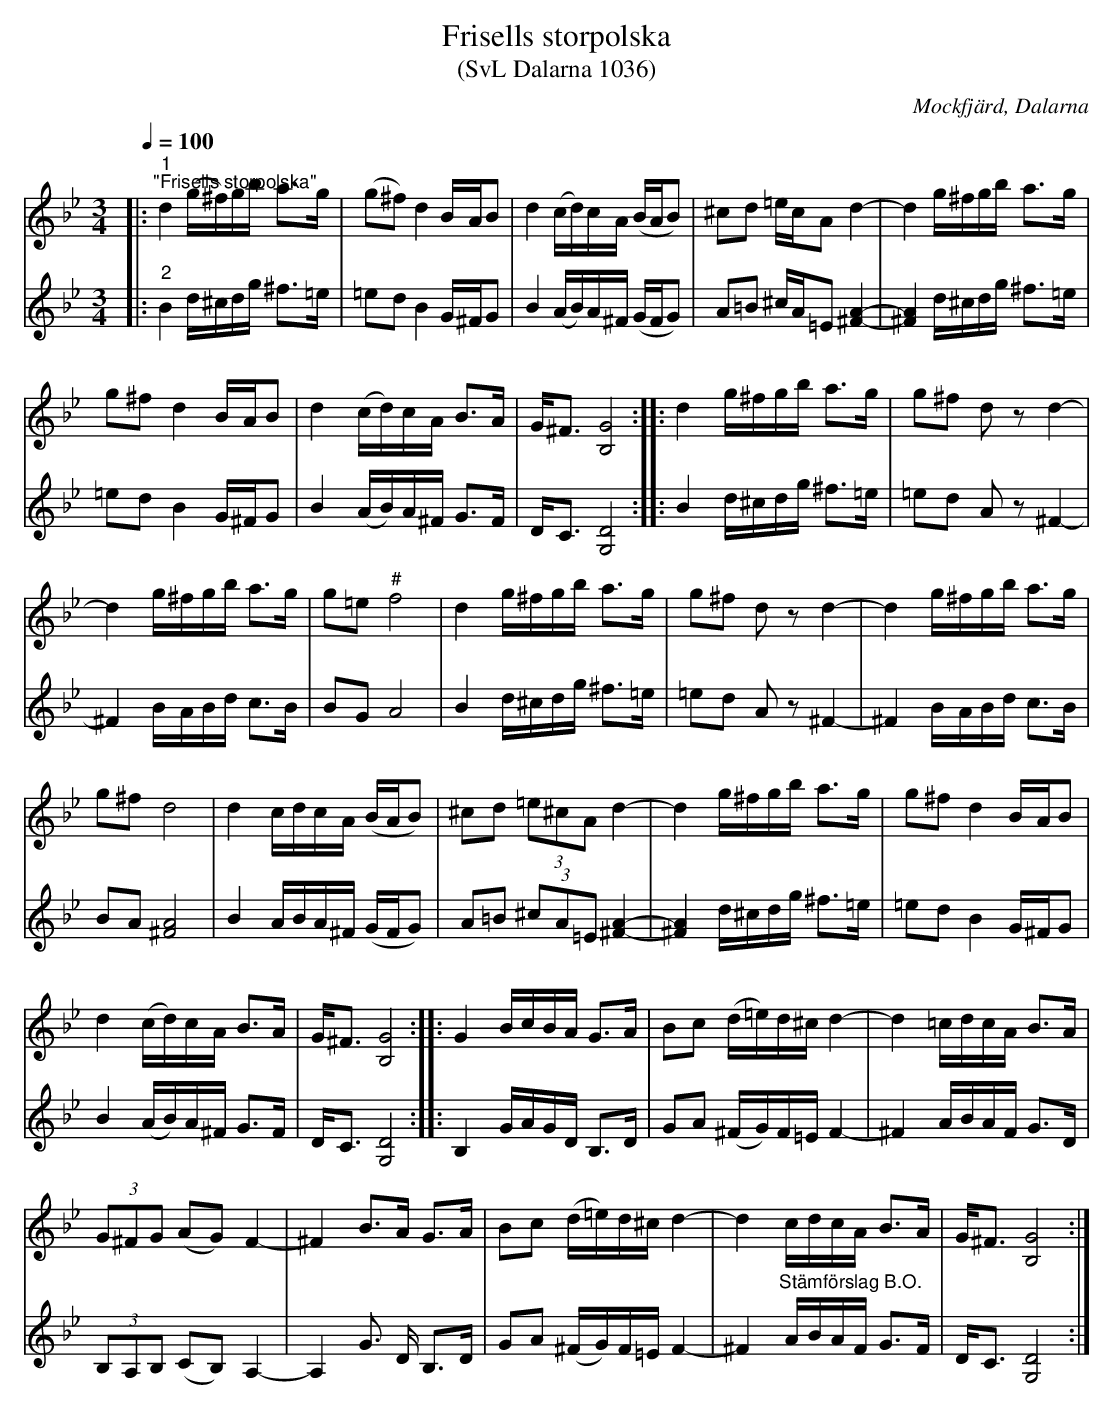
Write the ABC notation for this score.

X:1
T:Frisells storpolska
T:(SvL Dalarna 1036)
O:Mockfjärd, Dalarna
L:1/16
Q:1/4=100
M:3/4
K:Gm
V:1
|:"^1""^\"Frisells storpolska\"" d4 (g^f)gb a2>g2 | (g2^f2) d4 BAB2 | d4 (cd)cA (BAB2) | ^c2d2 =ecA2 d4- | d4 g^fgb a2>g2 |
g2^f2 d4 BAB2 | d4 (cd)cA B2>A2 | G2<^F2 [B,G]8 :: d4 g^fgb a2>g2 | g2^f2 d2 z2 d4- |
d4 g^fgb a2>g2 | g2=e2"^#" f8 | d4 g^fgb a2>g2 | g2^f2 d2 z2 d4- | d4 g^fgb a2>g2 |
g2^f2 d8 | d4 cdcA (BAB2) | ^c2d2 (3=e2^c2A2 d4- | d4 g^fgb a2>g2 | g2^f2 d4 BAB2 |
d4 (cd)cA B2>A2 | G2<^F2 [B,G]8 :: G4 BcBA G2>A2 | B2c2 (d=e)d^c d4- | d4 =cdcA B2>A2 |
(3G2^F2G2 (A2G2) F4- | ^F4 B2>A2 G2>A2 | B2c2 (d=e)d^c d4- | d4 cdcA B2>A2 | G2<^F2 [B,G]8 :|
V:2
|:"^2" B4 d^cdg ^f2>=e2 | =e2d2 B4 G^FG2 | B4 (AB)A^F (GFG2) | A2=B2 ^cA=E2 [^FA]4- | [^FA]4 d^cdg ^f2>=e2 |
=e2d2 B4 G^FG2 | B4 (AB)A^F G2>F2 | D2<C2 [G,D]8 :: B4 d^cdg ^f2>=e2 | =e2d2 A2 z2 ^F4- |
^F4 BABd c2>B2 | B2G2 A8 | B4 d^cdg ^f2>=e2 | =e2d2 A2 z2 ^F4- | ^F4 BABd c2>B2 |
B2A2 [^FA]8 | B4 ABA^F (GFG2) | A2=B2 (3^c2A2=E2 [^FA]4- | [^FA]4 d^cdg ^f2>=e2 |=e2d2 B4 G^FG2 |
B4 (AB)A^F G2>F2 | D2<C2 [G,D]8 :: B,4 GAGD B,2>D2 | G2A2 (^FG)F=E F4- | ^F4 ABAF G2>D2 |
(3B,2A,2B,2 (C2B,2) A,4- | A,4 G2> D2 B,2>D2 | G2A2 (^FG)F=E F4- | ^F4"^Stämförslag B.O." ABAF G2>F2 | D2<C2 [G,D]8 :|
